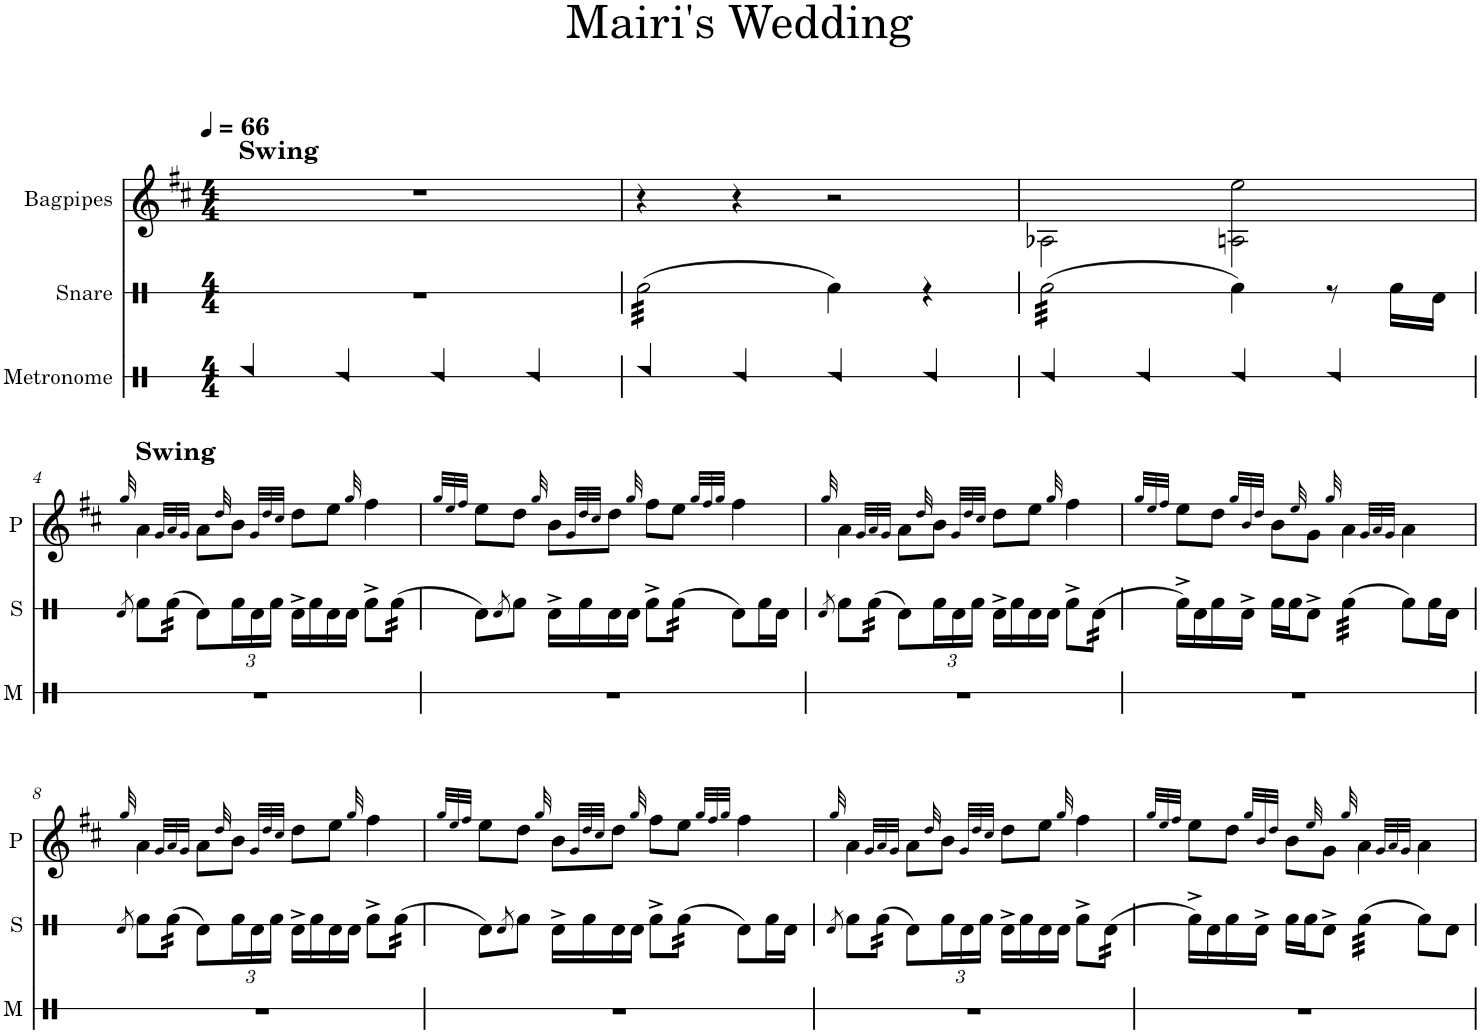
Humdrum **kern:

**kern	**kern	**kern
*part3	*part2	*part1
*staff3	*staff2	*staff1
*I"Metronome	*I"Snare	*I"Bagpipes
*I'M	*I'S	*
*stria1	*stria1	*
*clefX	*clefX	*clefG2
*	*	*Trd1c2
*k[]	*k[]	*k[f#c#]
*M4/4	*M4/4	*M4/4
*MM66	*MM66	*MM66
=1	=1	=1
!	!	!LO:TX:a:B:t=Swing
4Rf/	1r	1r
4Re/	.	.
4Re/	.	.
4Re/	.	.
=2	=2	=2
*	*tremolo	*
4Rf/	(32Rf\LLL	4r
.	(32Rf\	.
.	(32Rf\	.
.	(32Rf\	.
.	(32Rf\	.
.	(32Rf\	.
.	(32Rf\	.
.	(32Rf\	.
4Re/	(32Rf\	4r
.	(32Rf\	.
.	(32Rf\	.
.	(32Rf\	.
.	(32Rf\	.
.	(32Rf\	.
.	(32Rf\	.
.	(32Rf\JJJ	.
*	*Xtremolo	*
4Re/	4Rf\)	2r
4Re/	4r	.
=3	=3	=3
*	*tremolo	*
4Re/	(32Rf\LLL	2A-X\
.	(32Rf\	.
.	(32Rf\	.
.	(32Rf\	.
.	(32Rf\	.
.	(32Rf\	.
.	(32Rf\	.
.	(32Rf\	.
4Re/	(32Rf\	.
.	(32Rf\	.
.	(32Rf\	.
.	(32Rf\	.
.	(32Rf\	.
.	(32Rf\	.
.	(32Rf\	.
.	(32Rf\JJJ	.
*	*Xtremolo	*
4Re/	4Rf\)	2An\ 2ee\
4Re/	8r	.
.	16Rf\LL	.
.	16Rd\JJ	.
!!LO:LB:g=z
=4	=4	=4
.	8qRd/	32qgg/
!	!	!LO:TX:a:B:t=Swing
1r	8Rf^\L	4a\
*	*tremolo	*
.	(32Rf\	.
.	(32Rf\	.
.	(32Rf\	.
.	(32Rf\JJJ	.
*	*Xtremolo	*
.	.	32qg/LLL
.	.	32qa/
.	.	32qg/JJJ
.	8Rd\L)	8a\L
.	.	32qdd/
*	*Xbrackettup	*
.	24Rf\L	8b\J
.	24Rd\	.
.	24Rf\JJ	.
.	.	32qg/LLL
.	.	32qdd/
.	.	32qcc#/JJJ
.	16Rd^\LL	8dd\L
.	16Rf\	.
.	16Rd\	8ee\J
.	16Rd\JJ	.
.	.	32qgg/
.	8Rf^\L	4ff#\
*	*tremolo	*
.	(32Rf\	.
.	(32Rf\	.
.	(32Rf\	.
.	(32Rf\JJJ	.
*	*Xtremolo	*
=5	=5	=5
.	.	32qgg/LLL
.	.	32qee/
.	.	32qff#/JJJ
1r	8Rd\L)	8ee\L
.	8qRd/	.
.	8Rf^\J	8dd\J
.	.	32qgg/
.	16Rd^\LL	8b\L
.	16Rf\	.
.	.	32qg/LLL
.	.	32qdd/
.	.	32qcc#/JJJ
.	16Rd\	8dd\J
.	16Rd\JJ	.
.	.	32qgg/
.	8Rf^\L	8ff#\L
*	*tremolo	*
.	(32Rf\	8ee\J
.	(32Rf\	.
.	(32Rf\	.
.	(32Rf\JJJ	.
*	*Xtremolo	*
.	.	32qgg/LLL
.	.	32qff#/
.	.	32qgg/JJJ
.	8Rd\L)	4ff#\
.	16Rf\L	.
.	16Rd\JJ	.
=6	=6	=6
.	8qRd/	32qgg/
1r	8Rf^\L	4a\
*	*tremolo	*
.	(32Rf\	.
.	(32Rf\	.
.	(32Rf\	.
.	(32Rf\JJJ	.
*	*Xtremolo	*
.	.	32qg/LLL
.	.	32qa/
.	.	32qg/JJJ
.	8Rd\L)	8a\L
.	.	32qdd/
.	24Rf\L	8b\J
.	24Rd\	.
.	24Rf\JJ	.
.	.	32qg/LLL
.	.	32qdd/
.	.	32qcc#/JJJ
.	16Rd^\LL	8dd\L
.	16Rf\	.
.	16Rd\	8ee\J
.	16Rd\JJ	.
.	.	32qgg/
.	8Rf^\L	4ff#\
*	*tremolo	*
.	(32Rd\	.
.	(32Rd\	.
.	(32Rd\	.
.	(32Rd\JJJ	.
*	*Xtremolo	*
=7	=7	=7
.	.	32qgg/LLL
.	.	32qee/
.	.	32qff#/JJJ
1r	16Rf^\LL)	8ee\L
.	16Rd\	.
.	16Rf\	8dd\J
.	16Rd^\JJ	.
.	.	32qgg/LLL
.	.	32qb/
.	.	32qdd/JJJ
.	16Rf\LL	8b\L
.	16Rf\J	.
.	.	32qee/
.	8Rd^\J	8g\J
.	.	32qgg/
*	*tremolo	*
.	(32Rf\LLL	4a\
.	(32Rf\	.
.	(32Rf\	.
.	(32Rf\	.
.	(32Rf\	.
.	(32Rf\	.
.	(32Rf\	.
.	(32Rf\JJJ	.
*	*Xtremolo	*
.	.	32qg/LLL
.	.	32qa/
.	.	32qg/JJJ
.	8Rf\L)	4a\
.	16Rf\L	.
.	16Rd\JJ	.
!!LO:LB:g=z
=8	=8	=8
.	8qRd/	32qgg/
1r	8Rf^\L	4a\
*	*tremolo	*
.	(32Rf\	.
.	(32Rf\	.
.	(32Rf\	.
.	(32Rf\JJJ	.
*	*Xtremolo	*
.	.	32qg/LLL
.	.	32qa/
.	.	32qg/JJJ
.	8Rd\L)	8a\L
.	.	32qdd/
.	24Rf\L	8b\J
.	24Rd\	.
.	24Rf\JJ	.
.	.	32qg/LLL
.	.	32qdd/
.	.	32qcc#/JJJ
.	16Rd^\LL	8dd\L
.	16Rf\	.
.	16Rd\	8ee\J
.	16Rd\JJ	.
.	.	32qgg/
.	8Rf^\L	4ff#\
*	*tremolo	*
.	(32Rf\	.
.	(32Rf\	.
.	(32Rf\	.
.	(32Rf\JJJ	.
*	*Xtremolo	*
=9	=9	=9
.	.	32qgg/LLL
.	.	32qee/
.	.	32qff#/JJJ
1r	8Rd\L)	8ee\L
.	8qRd/	.
.	8Rf^\J	8dd\J
.	.	32qgg/
.	16Rd^\LL	8b\L
.	16Rf\	.
.	.	32qg/LLL
.	.	32qdd/
.	.	32qcc#/JJJ
.	16Rd\	8dd\J
.	16Rd\JJ	.
.	.	32qgg/
.	8Rf^\L	8ff#\L
*	*tremolo	*
.	(32Rf\	8ee\J
.	(32Rf\	.
.	(32Rf\	.
.	(32Rf\JJJ	.
*	*Xtremolo	*
.	.	32qgg/LLL
.	.	32qff#/
.	.	32qgg/JJJ
.	8Rd\L)	4ff#\
.	16Rf\L	.
.	16Rd\JJ	.
=10	=10	=10
.	8qRd/	32qgg/
1r	8Rf^\L	4a\
*	*tremolo	*
.	(32Rf\	.
.	(32Rf\	.
.	(32Rf\	.
.	(32Rf\JJJ	.
*	*Xtremolo	*
.	.	32qg/LLL
.	.	32qa/
.	.	32qg/JJJ
.	8Rd\L)	8a\L
.	.	32qdd/
.	24Rf\L	8b\J
.	24Rd\	.
.	24Rf\JJ	.
.	.	32qg/LLL
.	.	32qdd/
.	.	32qcc#/JJJ
.	16Rd^\LL	8dd\L
.	16Rf\	.
.	16Rd\	8ee\J
.	16Rd\JJ	.
.	.	32qgg/
.	8Rf^\L	4ff#\
*	*tremolo	*
.	(32Rd\	.
.	(32Rd\	.
.	(32Rd\	.
.	(32Rd\JJJ	.
*	*Xtremolo	*
=11	=11	=11
.	.	32qgg/LLL
.	.	32qee/
.	.	32qff#/JJJ
1r	16Rf^\LL)	8ee\L
.	16Rd\	.
.	16Rf\	8dd\J
.	16Rd^\JJ	.
.	.	32qgg/LLL
.	.	32qb/
.	.	32qdd/JJJ
.	16Rf\LL	8b\L
.	16Rf\J	.
.	.	32qee/
.	8Rd^\J	8g\J
.	.	32qgg/
*	*tremolo	*
.	(32Rf\LLL	4a\
.	(32Rf\	.
.	(32Rf\	.
.	(32Rf\	.
.	(32Rf\	.
.	(32Rf\	.
.	(32Rf\	.
.	(32Rf\JJJ	.
*	*Xtremolo	*
.	.	32qg/LLL
.	.	32qa/
.	.	32qg/JJJ
.	8Rf\L)	4a\
.	8Rd\J	.
=	=	=
*-	*-	*-
